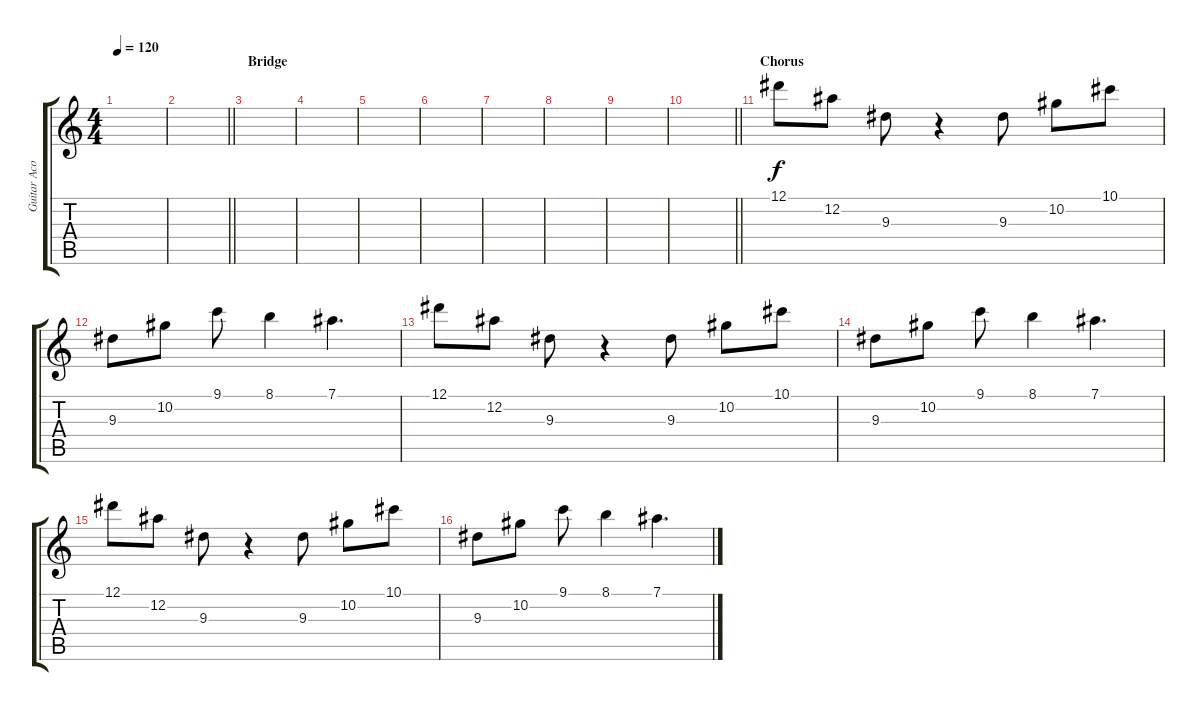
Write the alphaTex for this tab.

\track ("Guitar Acoustic" "Guitar Aco") {instrument electricguitarclean}
\staff {score tabs}
\tuning (Eb4 Bb3 Gb3 Db3 Ab2 Eb2) {hide}
\ts (4 4)
\tempo 120
\clef g2
\ks c
|
\barLineRight lightlight
|
\section ("" "Bridge")
|
|
|
|
|
|
|
\barLineRight lightlight
|
\section ("" "Chorus")
12.1.8 12.2.8 9.3.8 r.4 9.3.8 10.2.8 10.1.8 |
9.3.8 10.2.8 9.1.8 8.1.4 7.1.4{d} |
12.1.8 12.2.8 9.3.8 r.4 9.3.8 10.2.8 10.1.8 |
9.3.8 10.2.8 9.1.8 8.1.4 7.1.4{d} |
12.1.8 12.2.8 9.3.8 r.4 9.3.8 10.2.8 10.1.8 |
9.3.8 10.2.8 9.1.8 8.1.4 7.1.4{d}
